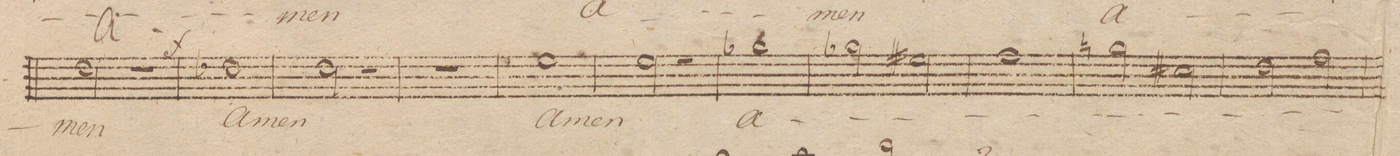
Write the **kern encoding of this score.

**kern	**text	**dynam
*I"Alto Solo	*	*
*clefC3	*	*
*k[]	*	*
*met(c)	*	*
*M4/4	*	*
2e\	-men	.
2r	.	.
=141	=141	=141
1e-X	a-	f
=142	=142	=142
2e\	-men	.
2r	.	.
=143	=143	=143
1r	.	.
=144	=144	=144
1f	a-	.
=145	=145	=145
2f\	-men	.
2r	.	.
=146	=146	=146
1a-X	a-	.
=147	=147	=147
2a-X\	.	.
2f#X\	.	.
=148	=148	=148
1g	.	.
=149	=149	=149
2an\	.	.
2d#X\	.	.
=150	=150	=150
2e\	.	.
2g\	.	.
=151	=151	=151
*-	*-	*-
